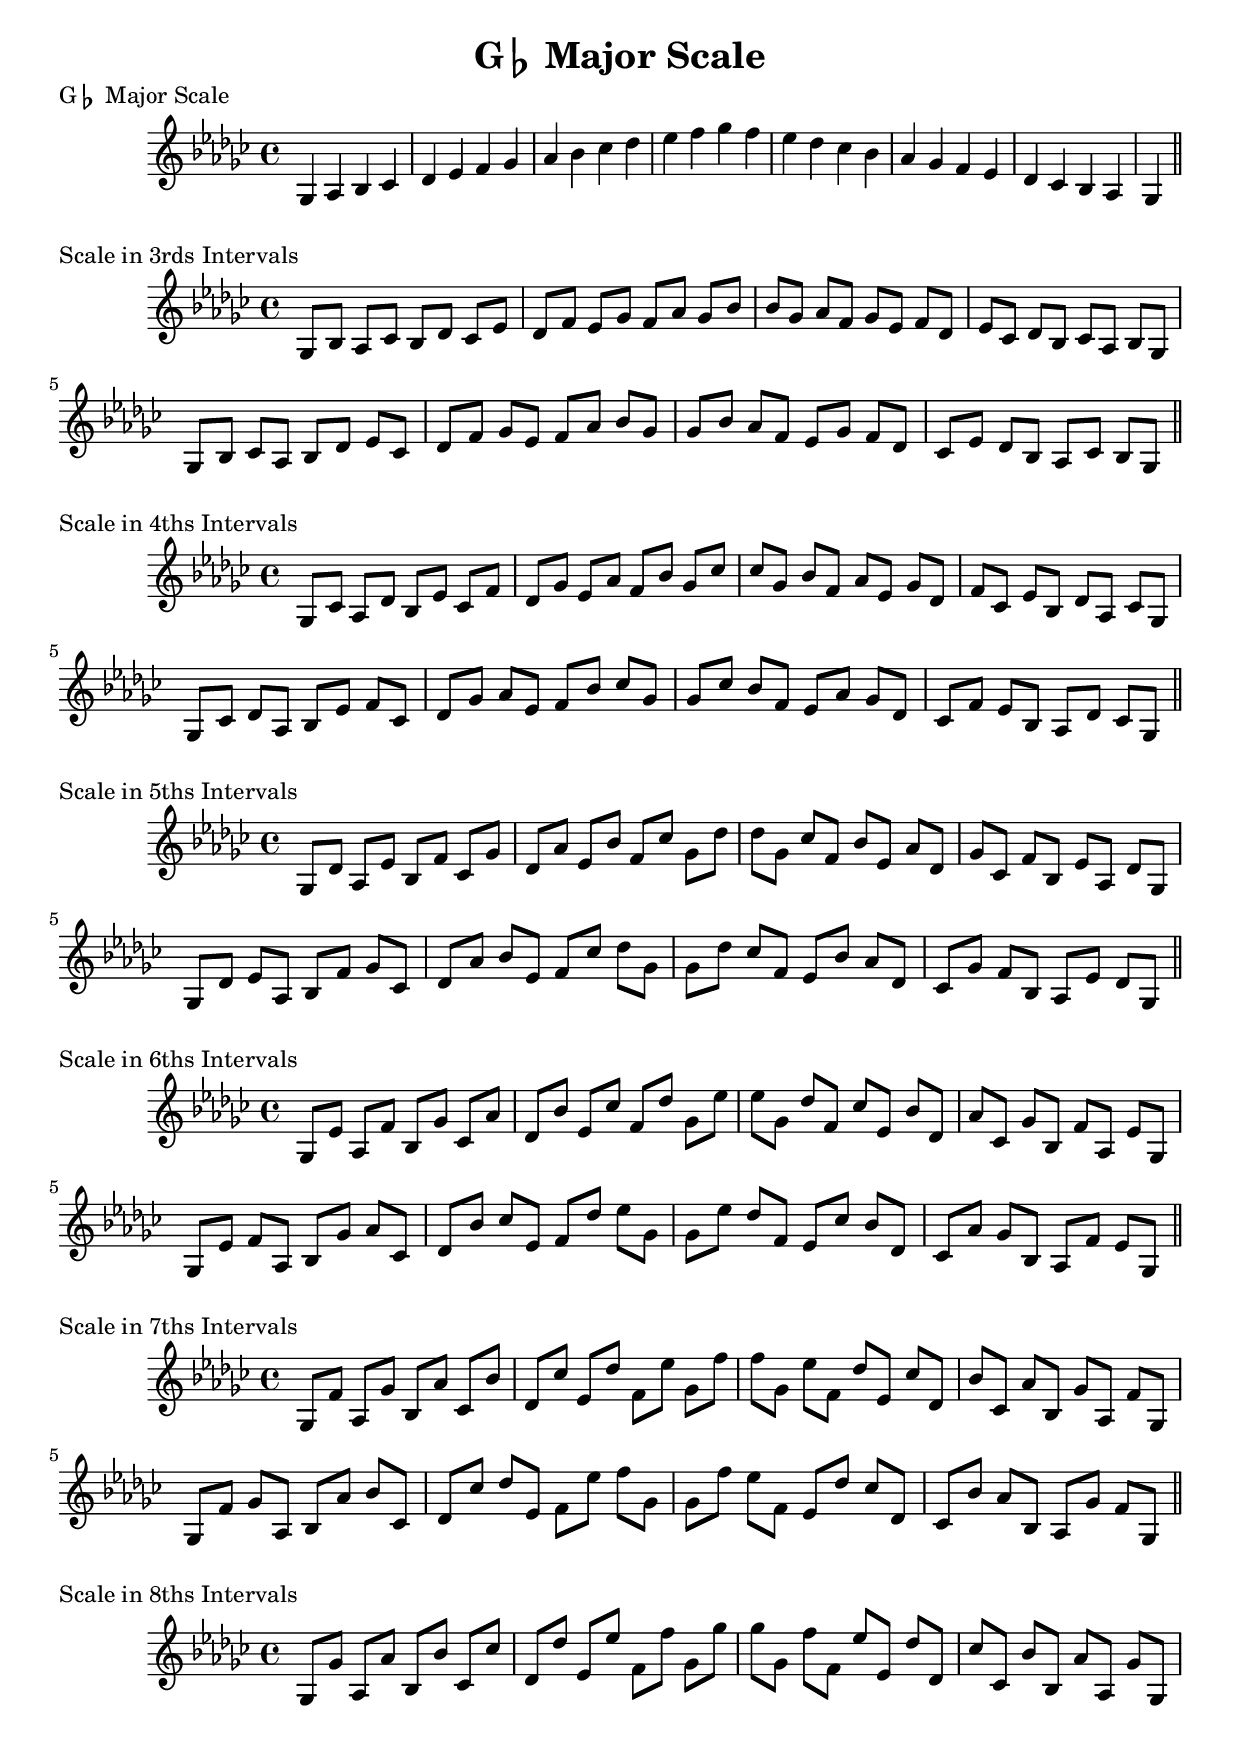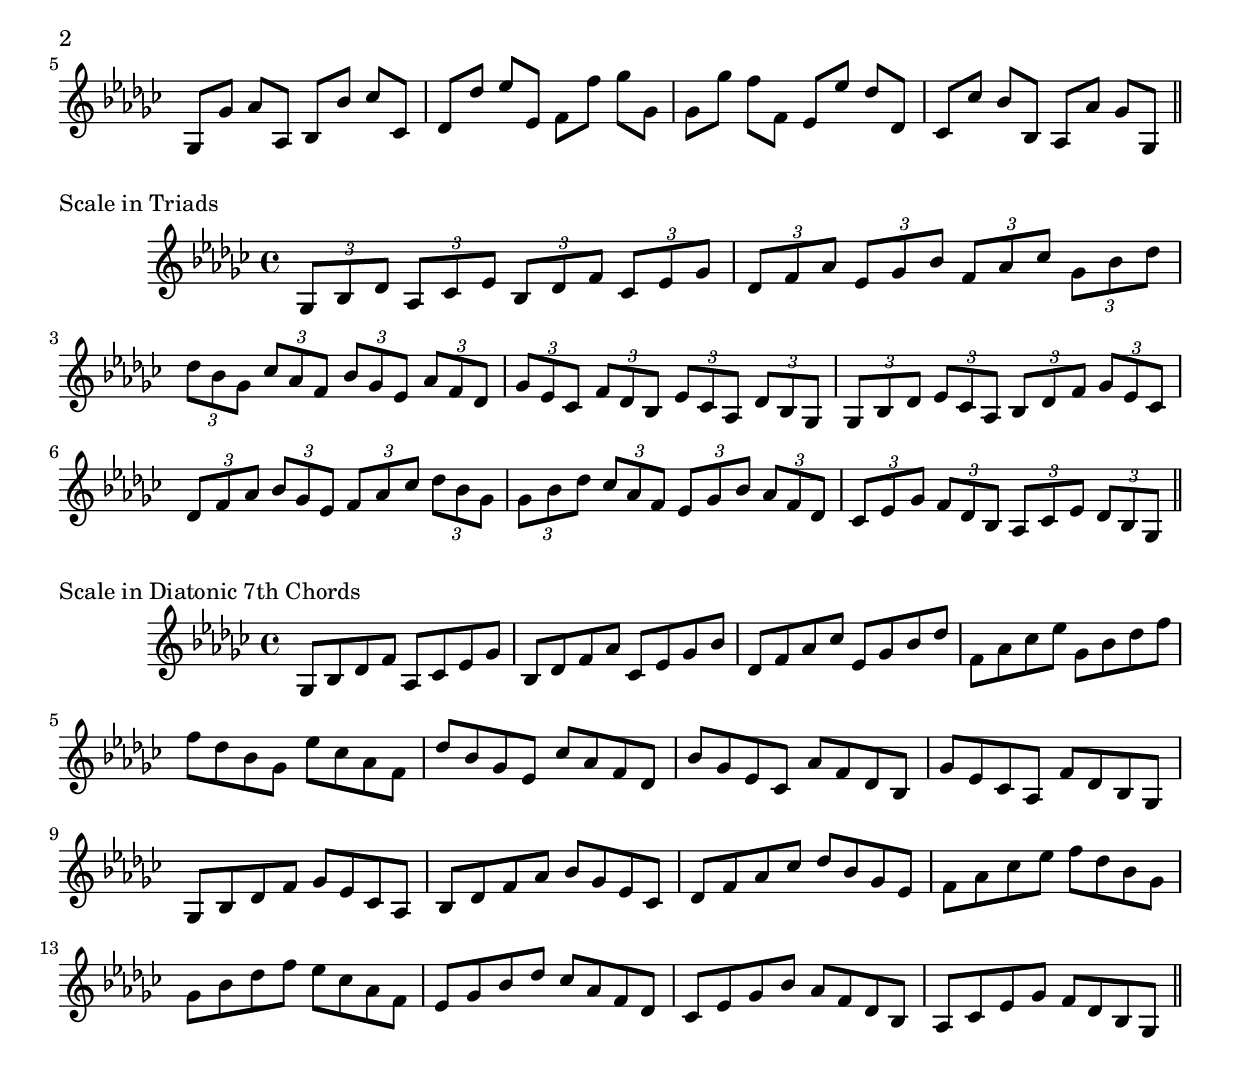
\version "2.18.2"

\include "scales.ly"

\header{
  title = \markup { "G" \flat " Major Scale" }
}

\score {
  \transpose c ges
  \new Staff \relative c {
    \key c \major
    \CMajorScale
    \bar "||"
  }
  \header{
    piece = \markup { "G" \flat " Major Scale" }
  }
}

\score {
  \transpose c ges
  \new Staff \relative c {
    \key c \major
    \set Timing.beamExceptions = #'()
    \set Timing.baseMoment = #'(ly:make-moment 1/4)
    \set Timing.beatStructure = #'(1 1 1 1)
    \CMajorScaleThirds
    \bar "||"
  }
  \header{
    piece = \markup { "Scale in 3rds Intervals" }
  }
}

\score {
  \transpose c ges
  \new Staff \relative c {
    \key c \major
    \set Timing.beamExceptions = #'()
    \set Timing.baseMoment = #'(ly:make-moment 1/4)
    \set Timing.beatStructure = #'(1 1 1 1)
    \CMajorScaleFourths
    \bar "||"
  }
  \header{
    piece = \markup { "Scale in 4ths Intervals" }
  }
}

\score {
  \transpose c ges
  \new Staff \relative c {
    \key c \major
    \set Timing.beamExceptions = #'()
    \set Timing.baseMoment = #'(ly:make-moment 1/4)
    \set Timing.beatStructure = #'(1 1 1 1)
    \CMajorScaleFifths
    \bar "||"
  }
  \header{
    piece = \markup { "Scale in 5ths Intervals" }
  }
}

\score {
  \transpose c ges
  \new Staff \relative c {
    \key c \major
    \set Timing.beamExceptions = #'()
    \set Timing.baseMoment = #'(ly:make-moment 1/4)
    \set Timing.beatStructure = #'(1 1 1 1)
    \CMajorScaleSixths
    \bar "||"
  }
  \header{
    piece = \markup { "Scale in 6ths Intervals" }
  }
}

\score {
  \transpose c ges
  \new Staff \relative c {
    \key c \major
    \set Timing.beamExceptions = #'()
    \set Timing.baseMoment = #'(ly:make-moment 1/4)
    \set Timing.beatStructure = #'(1 1 1 1)
    \CMajorScaleSevenths
    \bar "||"
  }
  \header{
    piece = \markup { "Scale in 7ths Intervals" }
  }
}

\score {
  \transpose c ges
  \new Staff \relative c {
    \key c \major
    \set Timing.beamExceptions = #'()
    \set Timing.baseMoment = #'(ly:make-moment 1/4)
    \set Timing.beatStructure = #'(1 1 1 1)
    \CMajorScaleEights
    \bar "||"
  }
  \header{
    piece = \markup { "Scale in 8ths Intervals" }
  }
}

\score {
  \transpose c ges
  \new Staff \relative c {
    \key c \major
    \CMajorScaleTriads
    \bar "||"
  }
  \header{
    piece = \markup { "Scale in Triads" }
  }
}

\score {
  \transpose c ges
  \new Staff \relative c {
    \key c \major
    \CMajorScaleChords
    \bar "||"
  }
  \header{
    piece = \markup { "Scale in Diatonic 7th Chords" }
  }
}